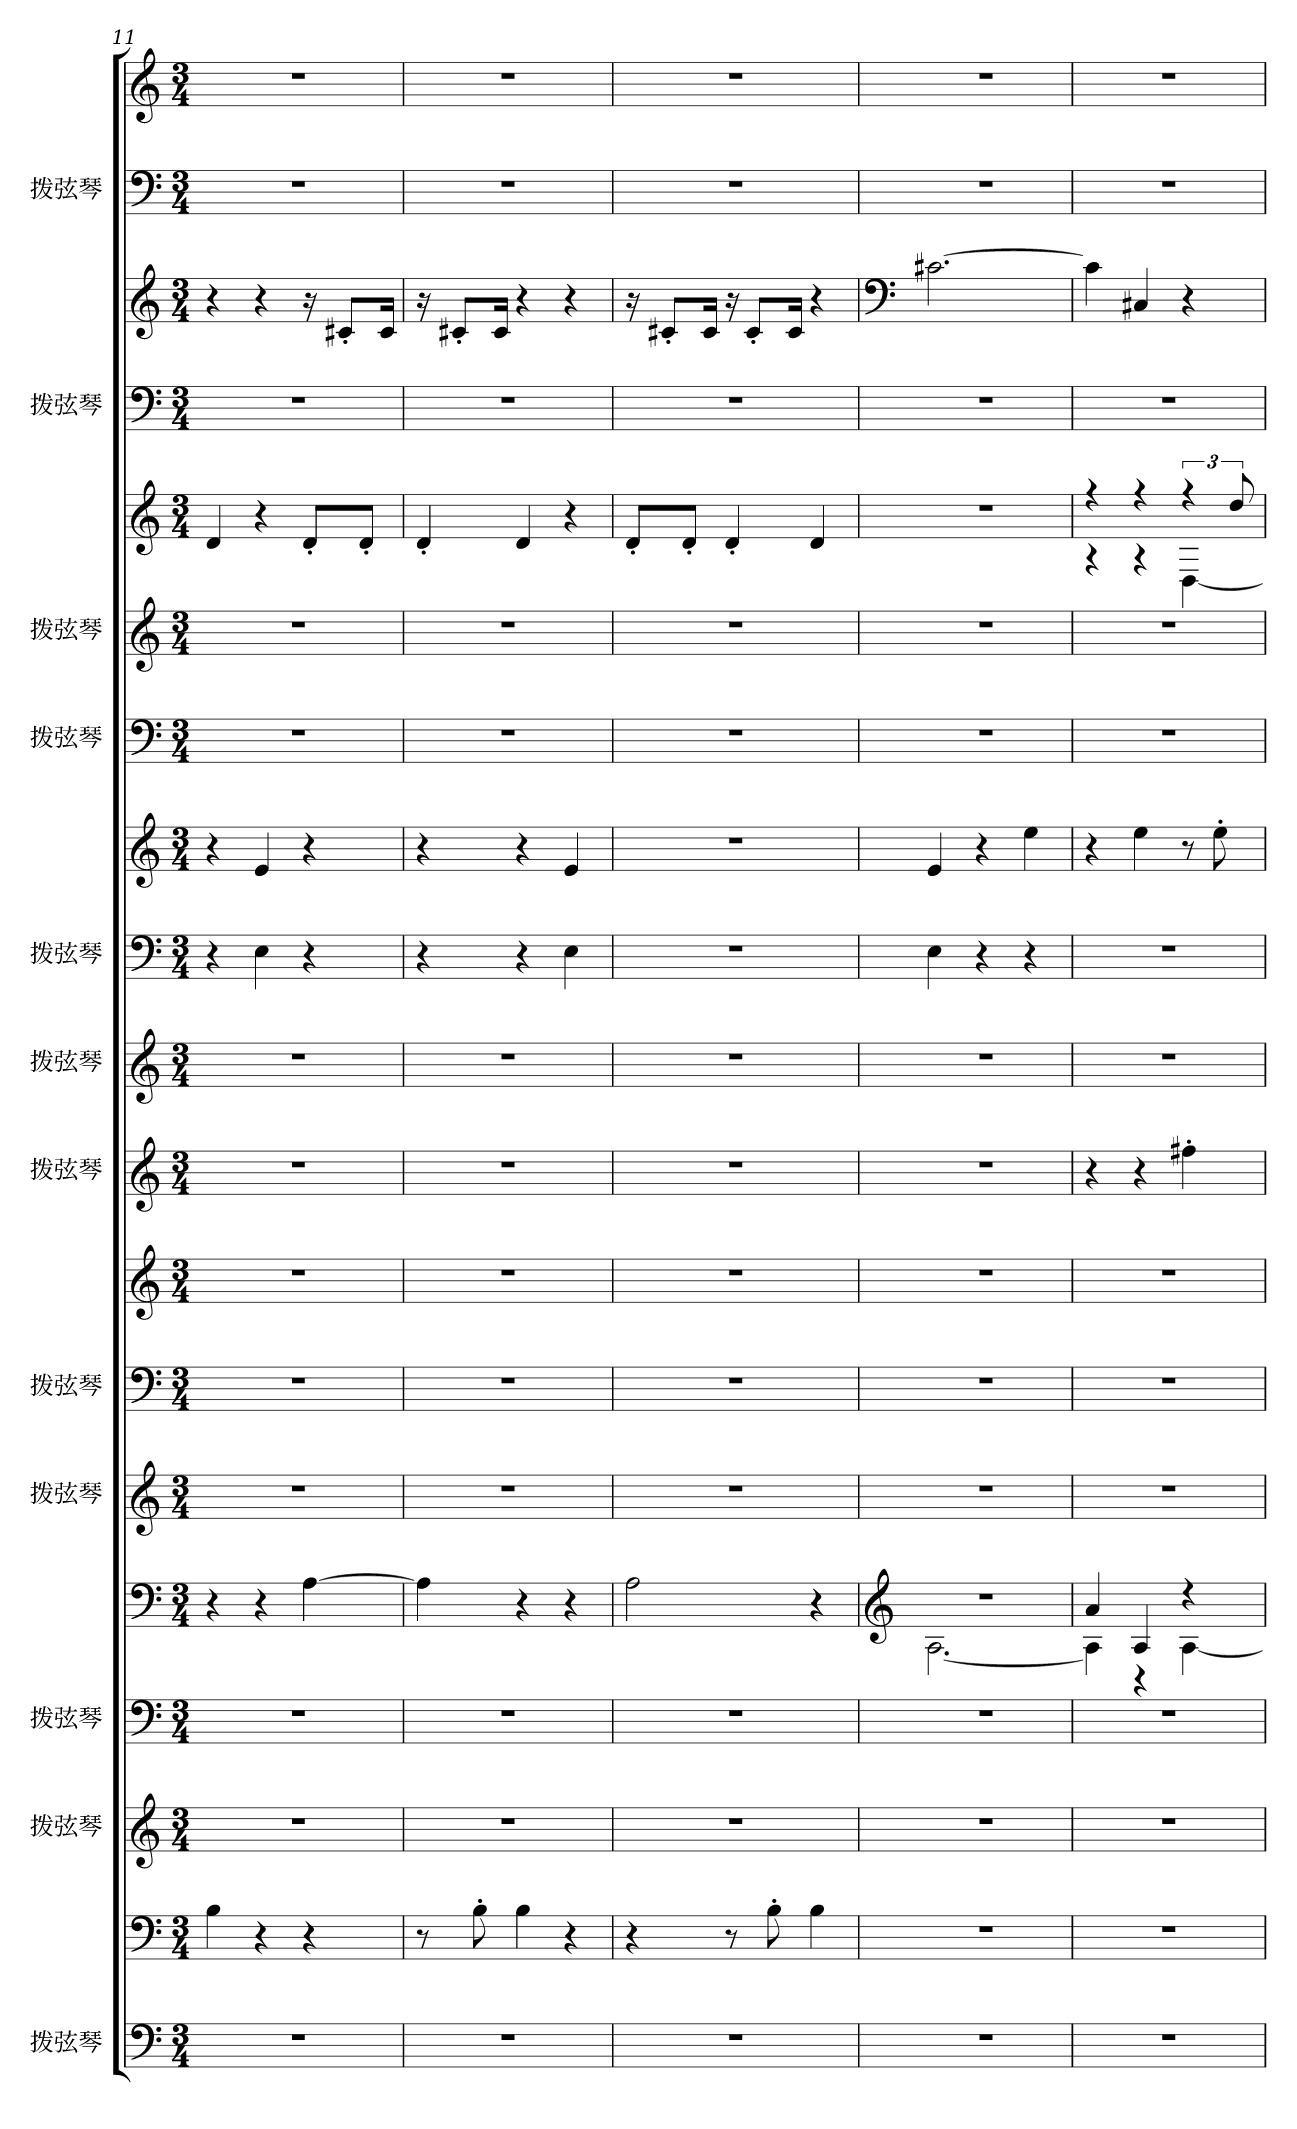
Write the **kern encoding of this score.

**kern	**kern	**kern	**kern	**kern	**kern	**kern	**kern	**kern	**kern	**kern	**kern	**kern	**kern	**kern	**kern	**kern	**kern	**kern
*part12	*part12	*part11	*part10	*part10	*part9	*part8	*part8	*part7	*part6	*part5	*part5	*part4	*part3	*part3	*part2	*part2	*part1	*part1
*staff19	*staff18	*staff17	*staff16	*staff15	*staff14	*staff13	*staff12	*staff11	*staff10	*staff9	*staff8	*staff7	*staff6	*staff5	*staff4	*staff3	*staff2	*staff1
*I"拨弦琴	*	*I"拨弦琴	*I"拨弦琴	*	*I"拨弦琴	*I"拨弦琴	*	*I"拨弦琴	*I"拨弦琴	*I"拨弦琴	*	*I"拨弦琴	*I"拨弦琴	*	*I"拨弦琴	*	*I"拨弦琴	*
*clefF4	*clefF4	*clefG2	*clefF4	*clefF4	*clefG2	*clefF4	*clefG2	*clefG2	*clefG2	*clefF4	*clefG2	*clefF4	*clefG2	*clefG2	*clefF4	*clefG2	*clefF4	*clefG2
*k[]	*k[]	*k[]	*k[]	*k[]	*k[]	*k[]	*k[]	*k[]	*k[]	*k[]	*k[]	*k[]	*k[]	*k[]	*k[]	*k[]	*k[]	*k[]
*M3/4	*M3/4	*M3/4	*M3/4	*M3/4	*M3/4	*M3/4	*M3/4	*M3/4	*M3/4	*M3/4	*M3/4	*M3/4	*M3/4	*M3/4	*M3/4	*M3/4	*M3/4	*M3/4
=11	=11	=11	=11	=11	=11	=11	=11	=11	=11	=11	=11	=11	=11	=11	=11	=11	=11	=11
2.r	4B\	2.r	2.r	4r	2.r	2.r	2.r	2.r	2.r	4r	4r	2.r	2.r	4d/	2.r	4r	2.r	2.r
.	4r	.	.	4r	.	.	.	.	.	4E\	4e/	.	.	4r	.	4r	.	.
.	4r	.	.	[4A\	.	.	.	.	.	4r	4r	.	.	8d'/L	.	16r	.	.
.	.	.	.	.	.	.	.	.	.	.	.	.	.	.	.	8c#X'/L	.	.
.	.	.	.	.	.	.	.	.	.	.	.	.	.	8d'/J	.	.	.	.
.	.	.	.	.	.	.	.	.	.	.	.	.	.	.	.	16c#/Jk	.	.
!!LO:PB:g=z
=12	=12	=12	=12	=12	=12	=12	=12	=12	=12	=12	=12	=12	=12	=12	=12	=12	=12	=12
2.r	8r	2.r	2.r	4A\]	2.r	2.r	2.r	2.r	2.r	4r	4r	2.r	2.r	4d'/	2.r	16r	2.r	2.r
.	.	.	.	.	.	.	.	.	.	.	.	.	.	.	.	8c#X'/L	.	.
.	8B'\	.	.	.	.	.	.	.	.	.	.	.	.	.	.	.	.	.
.	.	.	.	.	.	.	.	.	.	.	.	.	.	.	.	16c#/Jk	.	.
.	4B\	.	.	4r	.	.	.	.	.	4r	4r	.	.	4d/	.	4r	.	.
.	4r	.	.	4r	.	.	.	.	.	4E\	4e/	.	.	4r	.	4r	.	.
=13	=13	=13	=13	=13	=13	=13	=13	=13	=13	=13	=13	=13	=13	=13	=13	=13	=13	=13
2.r	4r	2.r	2.r	2A\	2.r	2.r	2.r	2.r	2.r	2.r	2.r	2.r	2.r	8d'/L	2.r	16r	2.r	2.r
.	.	.	.	.	.	.	.	.	.	.	.	.	.	.	.	8c#X'/L	.	.
.	.	.	.	.	.	.	.	.	.	.	.	.	.	8d'/J	.	.	.	.
.	.	.	.	.	.	.	.	.	.	.	.	.	.	.	.	16c#/Jk	.	.
.	8r	.	.	.	.	.	.	.	.	.	.	.	.	4d'/	.	16r	.	.
.	.	.	.	.	.	.	.	.	.	.	.	.	.	.	.	8c#'/L	.	.
.	8B'\	.	.	.	.	.	.	.	.	.	.	.	.	.	.	.	.	.
.	.	.	.	.	.	.	.	.	.	.	.	.	.	.	.	16c#/Jk	.	.
.	4B\	.	.	4r	.	.	.	.	.	.	.	.	.	4d/	.	4r	.	.
=14	=14	=14	=14	=14	=14	=14	=14	=14	=14	=14	=14	=14	=14	=14	=14	=14	=14	=14
*	*	*	*	*clefG2	*	*	*	*	*	*	*	*	*	*	*	*clefF4	*	*
*	*	*	*	*^	*	*	*	*	*	*	*	*	*	*	*	*	*	*
2.r	2.r	2.r	2.r	2.r	[2.A\	2.r	2.r	2.r	2.r	2.r	4E\	4e/	2.r	2.r	2.r	2.r	[2.c#X\	2.r	2.r
.	.	.	.	.	.	.	.	.	.	.	4r	4r	.	.	.	.	.	.	.
.	.	.	.	.	.	.	.	.	.	.	4r	4ee\	.	.	.	.	.	.	.
=15	=15	=15	=15	=15	=15	=15	=15	=15	=15	=15	=15	=15	=15	=15	=15	=15	=15	=15	=15
*	*	*	*	*	*	*	*	*	*	*	*	*	*	*	*^	*	*	*	*
2.r	2.r	2.r	2.r	4a/	4A\]	2.r	2.r	2.r	4r	2.r	2.r	4r	2.r	2.r	4r	4r	2.r	4c#\]	2.r	2.r
.	.	.	.	4A/	4r	.	.	.	4r	.	.	4ee\	.	.	4r	4r	.	4C#X/	.	.
.	.	.	.	4r	[4A\	.	.	.	4ff#X'\	.	.	8r	.	.	6r	[4D\	.	4r	.	.
.	.	.	.	.	.	.	.	.	.	.	.	8ee'\	.	.	.	.	.	.	.	.
.	.	.	.	.	.	.	.	.	.	.	.	.	.	.	12dd/	.	.	.	.	.
*	*	*	*	*v	*v	*	*	*	*	*	*	*	*	*	*v	*v	*	*	*	*
=	=	=	=	=	=	=	=	=	=	=	=	=	=	=	=	=	=	=
*-	*-	*-	*-	*-	*-	*-	*-	*-	*-	*-	*-	*-	*-	*-	*-	*-	*-	*-
